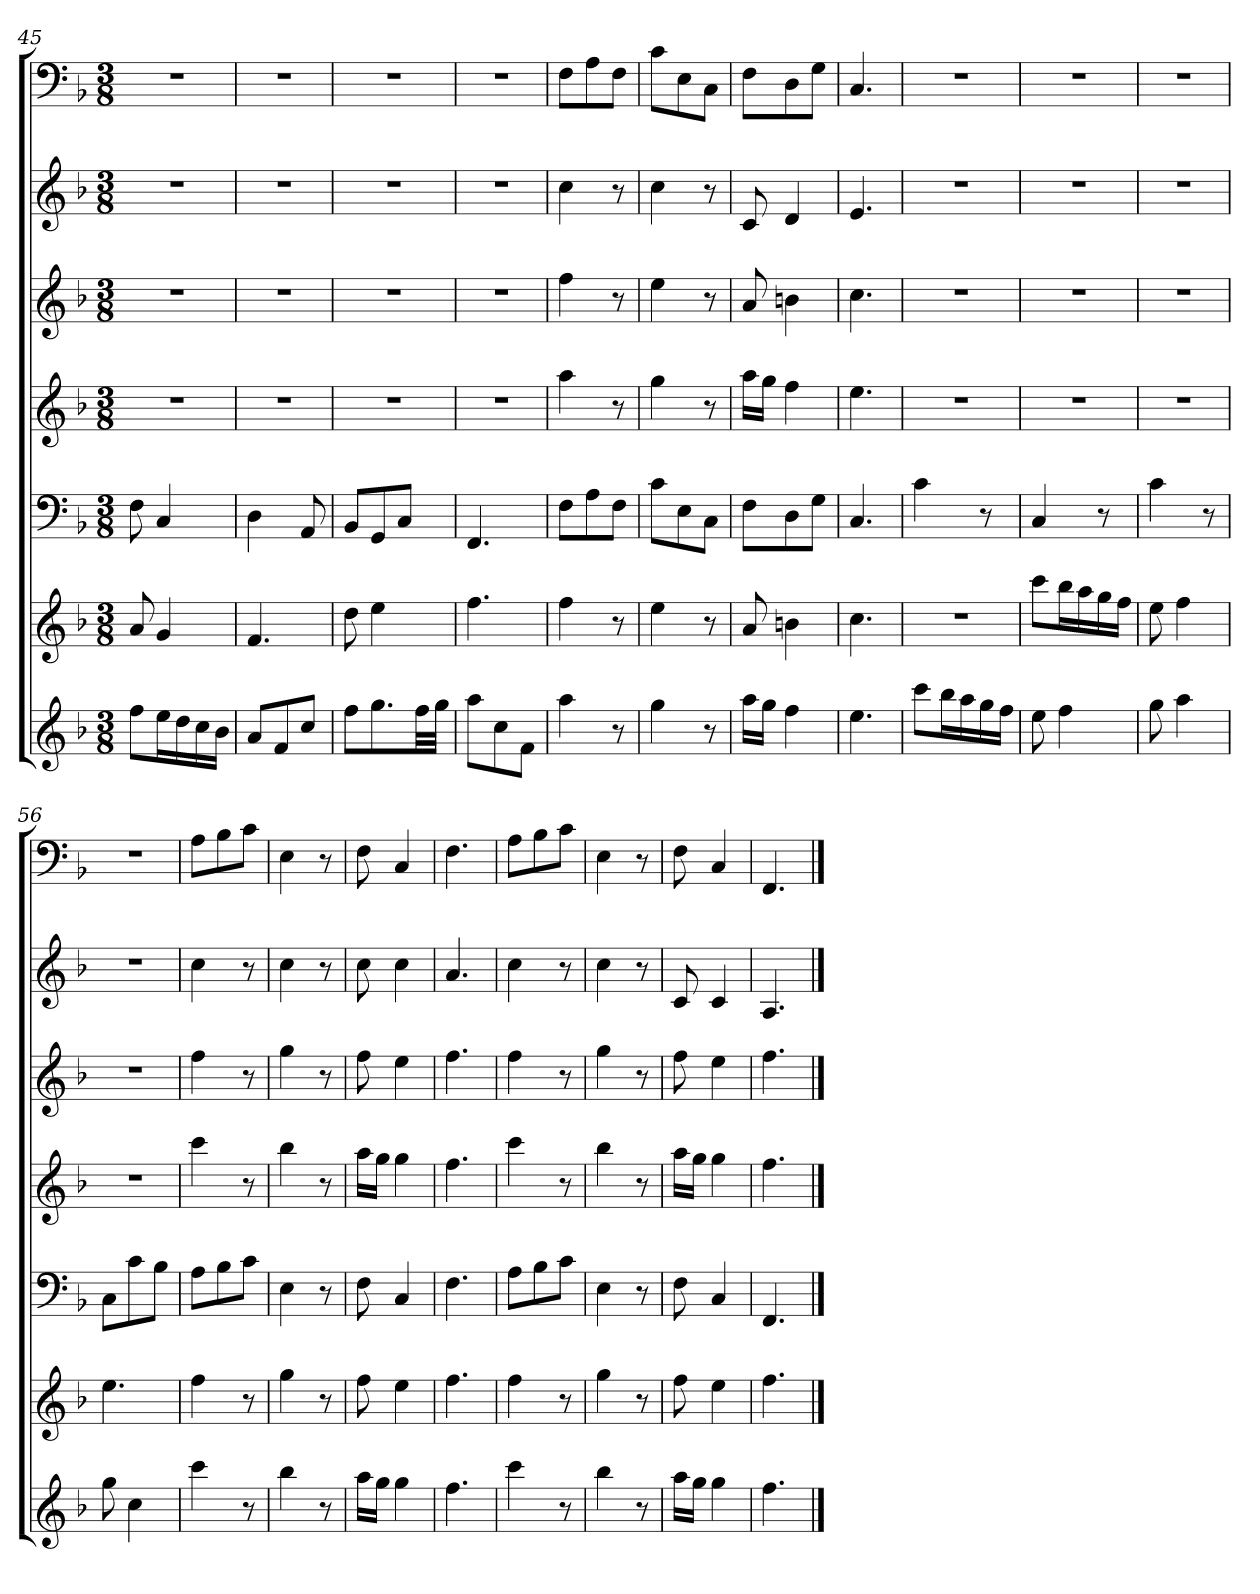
**kern	**kern	**kern	**kern	**kern	**kern	**kern
*part7	*part6	*part5	*part4	*part3	*part2	*part1
*staff7	*staff6	*staff5	*staff4	*staff3	*staff2	*staff1
*k[b-]	*k[b-]	*k[b-]	*k[b-]	*k[b-]	*k[b-]	*k[b-]
*F:	*F:	*F:	*F:	*F:	*F:	*F:
*M3/8	*M3/8	*M3/8	*M3/8	*M3/8	*M3/8	*M3/8
=45	=45	=45	=45	=45	=45	=45
8ffL	8a	8F	4.r	4.r	4.r	4.r
16eeL	4g	4C	.	.	.	.
16dd	.	.	.	.	.	.
16cc	.	.	.	.	.	.
16b-JJ	.	.	.	.	.	.
=46	=46	=46	=46	=46	=46	=46
8aL	4.f	4D	4.r	4.r	4.r	4.r
8f	.	.	.	.	.	.
8ccJ	.	8AA	.	.	.	.
=47	=47	=47	=47	=47	=47	=47
8ffL	8dd	8BB-L	4.r	4.r	4.r	4.r
8.gg	4ee	8GG	.	.	.	.
.	.	8CJ	.	.	.	.
32ffLL	.	.	.	.	.	.
32ggJJJ	.	.	.	.	.	.
=48	=48	=48	=48	=48	=48	=48
8aaL	4.ff	4.FF	4.r	4.r	4.r	4.r
8cc	.	.	.	.	.	.
8fJ	.	.	.	.	.	.
=49	=49	=49	=49	=49	=49	=49
4aa	4ff	8FL	4aa	4ff	4cc	8FL
.	.	8A	.	.	.	8A
8r	8r	8FJ	8r	8r	8r	8FJ
=50	=50	=50	=50	=50	=50	=50
4gg	4ee	8cL	4gg	4ee	4cc	8cL
.	.	8E	.	.	.	8E
8r	8r	8CJ	8r	8r	8r	8CJ
=51	=51	=51	=51	=51	=51	=51
16aaLL	8a	8FL	16aaLL	8a	8c	8FL
16ggJJ	.	.	16ggJJ	.	.	.
4ff	4bn	8D	4ff	4bn	4d	8D
.	.	8GJ	.	.	.	8GJ
=52	=52	=52	=52	=52	=52	=52
4.ee	4.cc	4.C	4.ee	4.cc	4.e	4.C
=53	=53	=53	=53	=53	=53	=53
8cccL	4.r	4c	4.r	4.r	4.r	4.r
16bb-L	.	.	.	.	.	.
16aa	.	.	.	.	.	.
16gg	.	8r	.	.	.	.
16ffJJ	.	.	.	.	.	.
=54	=54	=54	=54	=54	=54	=54
8ee	8cccL	4C	4.r	4.r	4.r	4.r
4ff	16bb-L	.	.	.	.	.
.	16aa	.	.	.	.	.
.	16gg	8r	.	.	.	.
.	16ffJJ	.	.	.	.	.
=55	=55	=55	=55	=55	=55	=55
8gg	8ee	4c	4.r	4.r	4.r	4.r
4aa	4ff	.	.	.	.	.
.	.	8r	.	.	.	.
=56	=56	=56	=56	=56	=56	=56
8gg	4.ee	8CL	4.r	4.r	4.r	4.r
4cc	.	8c	.	.	.	.
.	.	8B-J	.	.	.	.
=57	=57	=57	=57	=57	=57	=57
4ccc	4ff	8AL	4ccc	4ff	4cc	8AL
.	.	8B-	.	.	.	8B-
8r	8r	8cJ	8r	8r	8r	8cJ
=58	=58	=58	=58	=58	=58	=58
4bb-	4gg	4E	4bb-	4gg	4cc	4E
8r	8r	8r	8r	8r	8r	8r
=59	=59	=59	=59	=59	=59	=59
16aaLL	8ff	8F	16aaLL	8ff	8cc	8F
16ggJJ	.	.	16ggJJ	.	.	.
4gg	4ee	4C	4gg	4ee	4cc	4C
=60	=60	=60	=60	=60	=60	=60
4.ff	4.ff	4.F	4.ff	4.ff	4.a	4.F
=61	=61	=61	=61	=61	=61	=61
4ccc	4ff	8AL	4ccc	4ff	4cc	8AL
.	.	8B-	.	.	.	8B-
8r	8r	8cJ	8r	8r	8r	8cJ
=62	=62	=62	=62	=62	=62	=62
4bb-	4gg	4E	4bb-	4gg	4cc	4E
8r	8r	8r	8r	8r	8r	8r
=63	=63	=63	=63	=63	=63	=63
16aaLL	8ff	8F	16aaLL	8ff	8c	8F
16ggJJ	.	.	16ggJJ	.	.	.
4gg	4ee	4C	4gg	4ee	4c	4C
=64	=64	=64	=64	=64	=64	=64
4.ff	4.ff	4.FF	4.ff	4.ff	4.A	4.FF
==	==	==	==	==	==	==
*-	*-	*-	*-	*-	*-	*-
